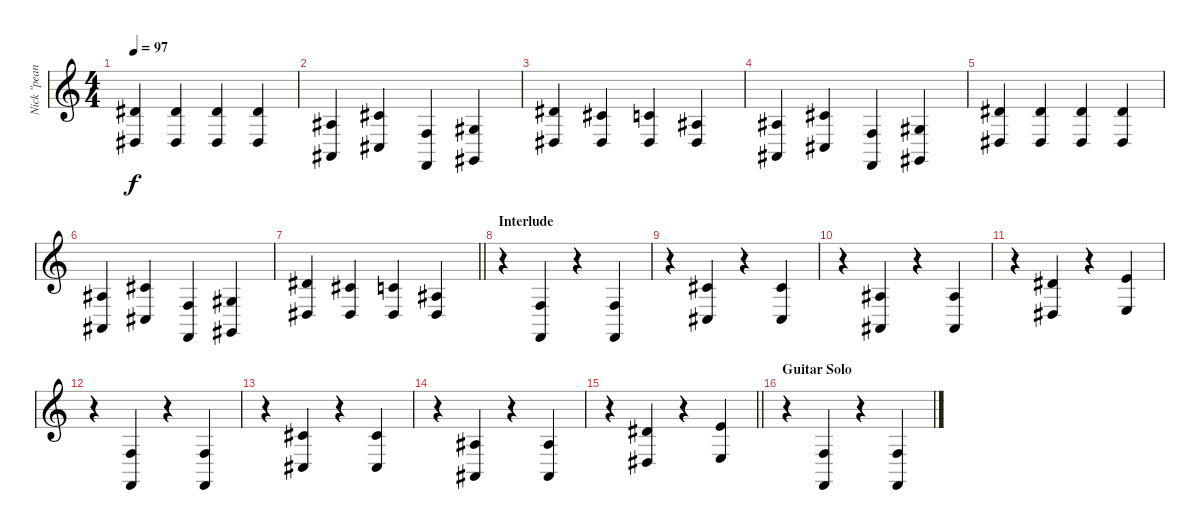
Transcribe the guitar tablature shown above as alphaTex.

\track ("Nick \"peanut\" Baines' keyboard B" "Nick \"pean") {instrument acousticgrandpiano}
\staff {score}
\tuning (E4 B3 G3 D3 A2 D2) {hide}
\ts (4 4)
\tempo 97
\clef g2
\ks c
(4.2 1.4).4{dy f} (4.2 1.4).4 (4.2 1.4).4 (4.2 1.4).4 |
(8.4 8.6).4 (6.3 4.5).4 (3.4 3.6).4 (6.4 6.6).4 |
(4.2 6.5).4 (6.3 6.5).4 (5.3 6.5).4 (8.4 6.5).4 |
(8.4 8.6).4 (6.3 4.5).4 (3.4 3.6).4 (6.4 6.6).4 |
(4.2 1.4).4 (4.2 1.4).4 (4.2 1.4).4 (4.2 1.4).4 |
(8.4 8.6).4 (6.3 4.5).4 (3.4 3.6).4 (6.4 6.6).4 |
\barLineRight lightlight
(4.2 6.5).4 (6.3 6.5).4 (5.3 6.5).4 (8.4 6.5).4 |
\section ("" "Interlude")
r.4 (3.4 3.6).4 r.4 (3.4 3.6).4 |
r.4 (2.2 4.5).4 r.4 (2.2 4.5).4 |
r.4 (3.3 1.5).4 r.4 (3.3 1.5).4 |
r.4 (4.2 1.4).4 r.4 (0.1 2.4).4 |
r.4 (3.4 3.6).4 r.4 (3.4 3.6).4 |
r.4 (2.2 4.5).4 r.4 (2.2 4.5).4 |
r.4 (3.3 1.5).4 r.4 (3.3 1.5).4 |
\barLineRight lightlight
r.4 (4.2 1.4).4 r.4 (0.1 2.4).4 |
\section ("" "Guitar Solo")
r.4 (3.4 3.6).4 r.4 (3.4 3.6).4
